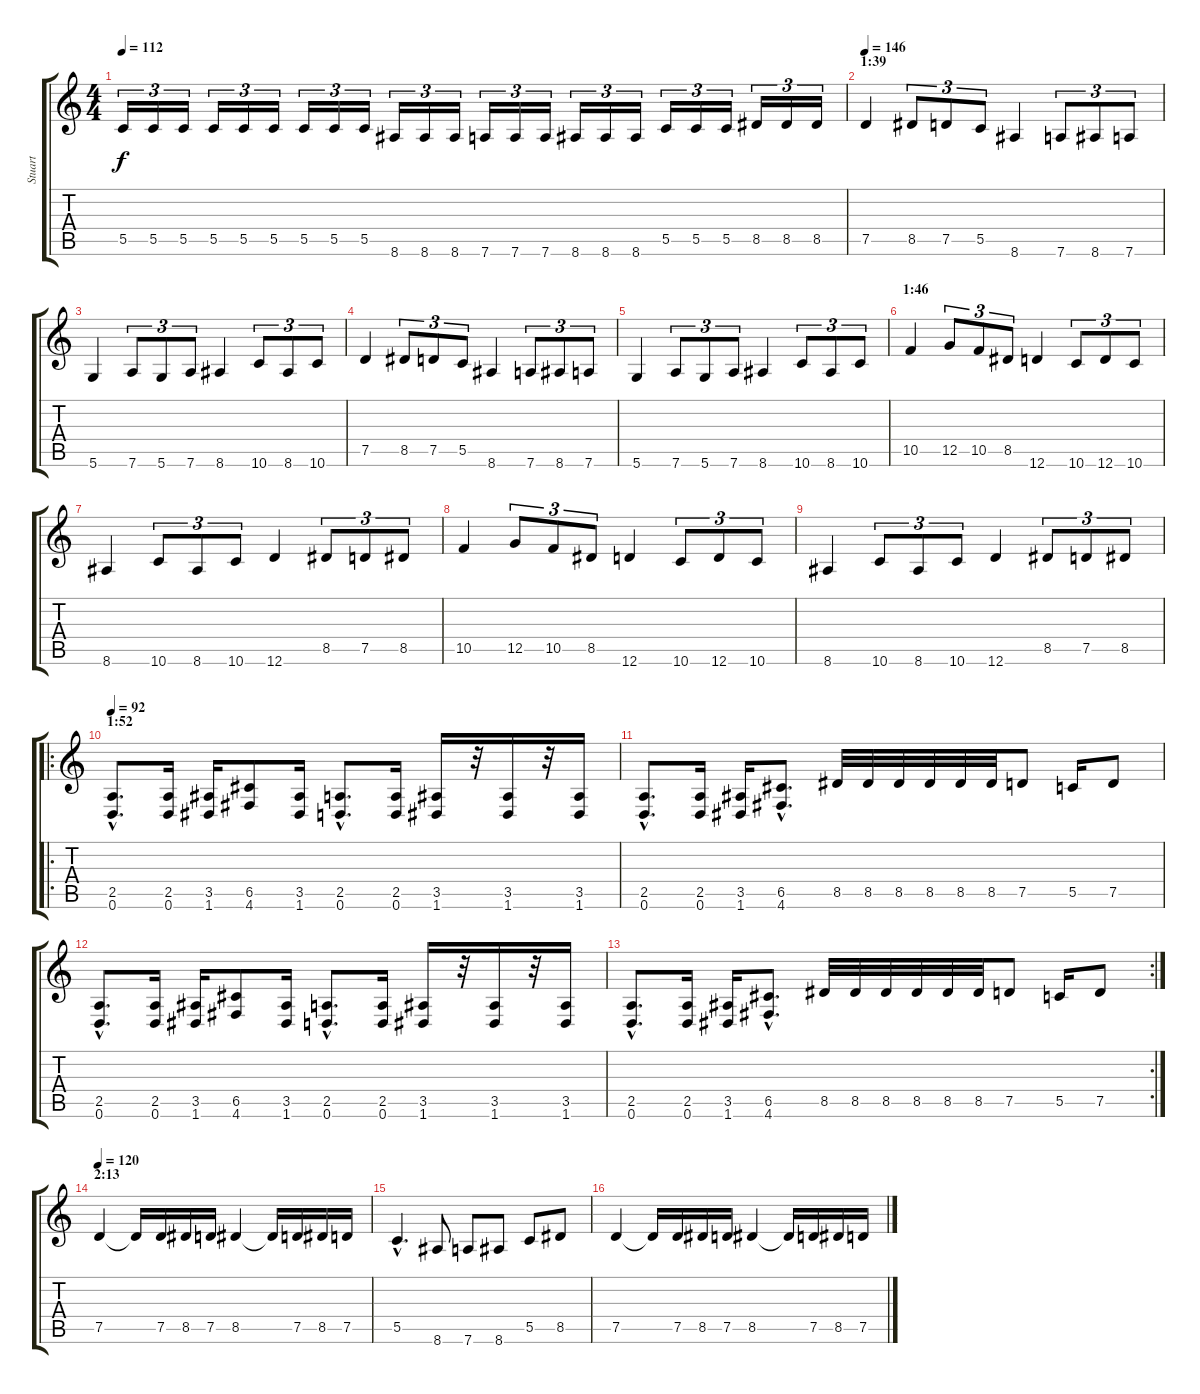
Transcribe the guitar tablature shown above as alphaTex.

\track ("Stuart" "Stuart") {instrument distortionguitar}
\staff {score tabs}
\tuning (D4 A3 F3 C3 G2 D2) {hide}
\ts (4 4)
\tempo 112
\clef g2
\ks c
5.5.16{tu (3 2) dy f} 5.5.16{tu (3 2)} 5.5.16{tu (3 2)} 5.5.16{tu (3 2)} 5.5.16{tu (3 2)} 5.5.16{tu (3 2)} 5.5.16{tu (3 2)} 5.5.16{tu (3 2)} 5.5.16{tu (3 2)} 8.6.16{tu (3 2)} 8.6.16{tu (3 2)} 8.6.16{tu (3 2)} 7.6.16{tu (3 2)} 7.6.16{tu (3 2)} 7.6.16{tu (3 2)} 8.6.16{tu (3 2)} 8.6.16{tu (3 2)} 8.6.16{tu (3 2)} 5.5.16{tu (3 2)} 5.5.16{tu (3 2)} 5.5.16{tu (3 2)} 8.5.16{tu (3 2)} 8.5.16{tu (3 2)} 8.5.16{tu (3 2)} |
\section ("" "1:39")
\tempo 146
7.5.4 8.5.8{tu (3 2)} 7.5.8{tu (3 2)} 5.5.8{tu (3 2)} 8.6.4 7.6.8{tu (3 2)} 8.6.8{tu (3 2)} 7.6.8{tu (3 2)} |
5.6.4 7.6.8{tu (3 2)} 5.6.8{tu (3 2)} 7.6.8{tu (3 2)} 8.6.4 10.6.8{tu (3 2)} 8.6.8{tu (3 2)} 10.6.8{tu (3 2)} |
7.5.4 8.5.8{tu (3 2)} 7.5.8{tu (3 2)} 5.5.8{tu (3 2)} 8.6.4 7.6.8{tu (3 2)} 8.6.8{tu (3 2)} 7.6.8{tu (3 2)} |
5.6.4 7.6.8{tu (3 2)} 5.6.8{tu (3 2)} 7.6.8{tu (3 2)} 8.6.4 10.6.8{tu (3 2)} 8.6.8{tu (3 2)} 10.6.8{tu (3 2)} |
\section ("" "1:46")
10.5.4 12.5.8{tu (3 2)} 10.5.8{tu (3 2)} 8.5.8{tu (3 2)} 12.6.4 10.6.8{tu (3 2)} 12.6.8{tu (3 2)} 10.6.8{tu (3 2)} |
8.6.4 10.6.8{tu (3 2)} 8.6.8{tu (3 2)} 10.6.8{tu (3 2)} 12.6.4 8.5.8{tu (3 2)} 7.5.8{tu (3 2)} 8.5.8{tu (3 2)} |
10.5.4 12.5.8{tu (3 2)} 10.5.8{tu (3 2)} 8.5.8{tu (3 2)} 12.6.4 10.6.8{tu (3 2)} 12.6.8{tu (3 2)} 10.6.8{tu (3 2)} |
8.6.4 10.6.8{tu (3 2)} 8.6.8{tu (3 2)} 10.6.8{tu (3 2)} 12.6.4 8.5.8{tu (3 2)} 7.5.8{tu (3 2)} 8.5.8{tu (3 2)} |
\ro
\section ("" "1:52")
\tempo 92
(2.5{hac} 0.6{hac}).8{d} (2.5 0.6).16 (3.5 1.6).16 (6.5 4.6).8 (3.5 1.6).16 (2.5{hac} 0.6{hac}).8{d} (2.5 0.6).16 (3.5 1.6).16 r.32 (3.5 1.6).16 r.32 (3.5 1.6).16 |
(2.5{hac} 0.6{hac}).8{d} (2.5 0.6).16 (3.5 1.6).16 (6.5{hac} 4.6{hac}).8{d} 8.5.32 8.5.32 8.5.32 8.5.32 8.5.32 8.5.32 7.5.8 5.5.16 7.5.8 |
(2.5{hac} 0.6{hac}).8{d} (2.5 0.6).16 (3.5 1.6).16 (6.5 4.6).8 (3.5 1.6).16 (2.5{hac} 0.6{hac}).8{d} (2.5 0.6).16 (3.5 1.6).16 r.32 (3.5 1.6).16 r.32 (3.5 1.6).16 |
\rc 2
(2.5{hac} 0.6{hac}).8{d} (2.5 0.6).16 (3.5 1.6).16 (6.5{hac} 4.6{hac}).8{d} 8.5.32 8.5.32 8.5.32 8.5.32 8.5.32 8.5.32 7.5.8 5.5.16 7.5.8 |
\section ("" "2:13")
\tempo 120
7.5.4 7.5{t}.16 7.5.16 8.5.16 7.5.16 8.5.4 8.5{t}.16 7.5.16 8.5.16 7.5.16 |
5.5{hac}.4{d} 8.6.8 7.6.8 8.6.8 5.5.8 8.5.8 |
7.5.4 7.5{t}.16 7.5.16 8.5.16 7.5.16 8.5.4 8.5{t}.16 7.5.16 8.5.16 7.5.16
